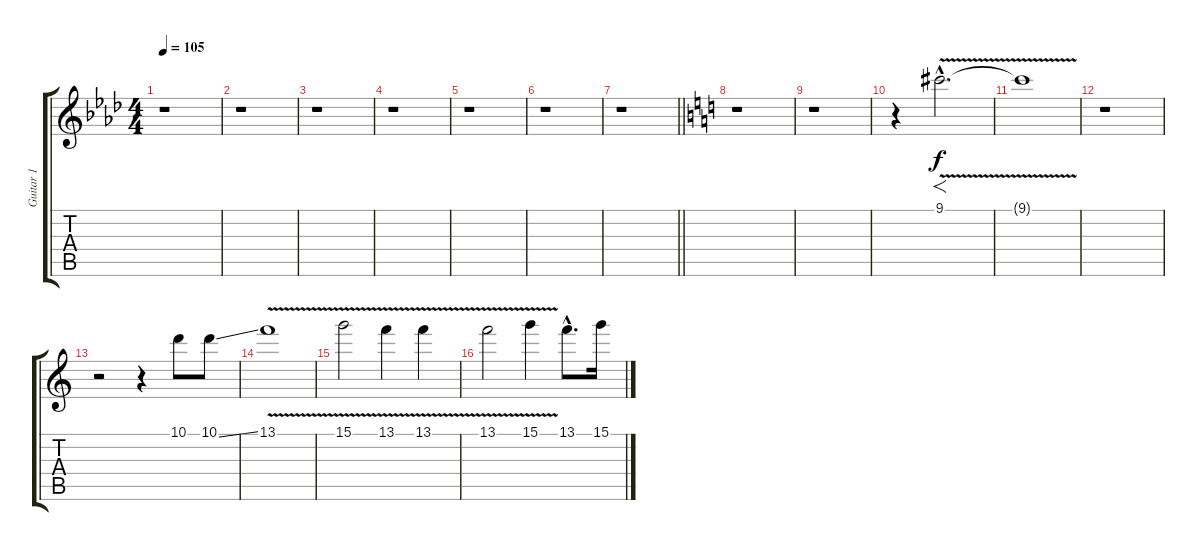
\track ("Guitar 1" "Guitar 1") {instrument distortionguitar}
\staff {score tabs}
\tuning (E4 B3 G3 D3 A2 E2) {hide}
\ts (4 4)
\tempo 105
\clef g2
\ks ab
r.1{dy f} |
r.1 |
r.1 |
r.1 |
r.1 |
r.1 |
\barLineRight lightlight
r.1 |
\ks c
r.1 |
r.1 |
r.4 9.1{v hac}.2{f d} |
9.1{t}.1 |
r.1 |
r.2 r.4 10.1.8 10.1{ss}.8 |
13.1{v}.1 |
15.1{v}.2 13.1{v}.4 13.1{v}.4 |
13.1{v}.2 15.1{v}.4 13.1{hac}.8{d} 15.1{ss}.16
